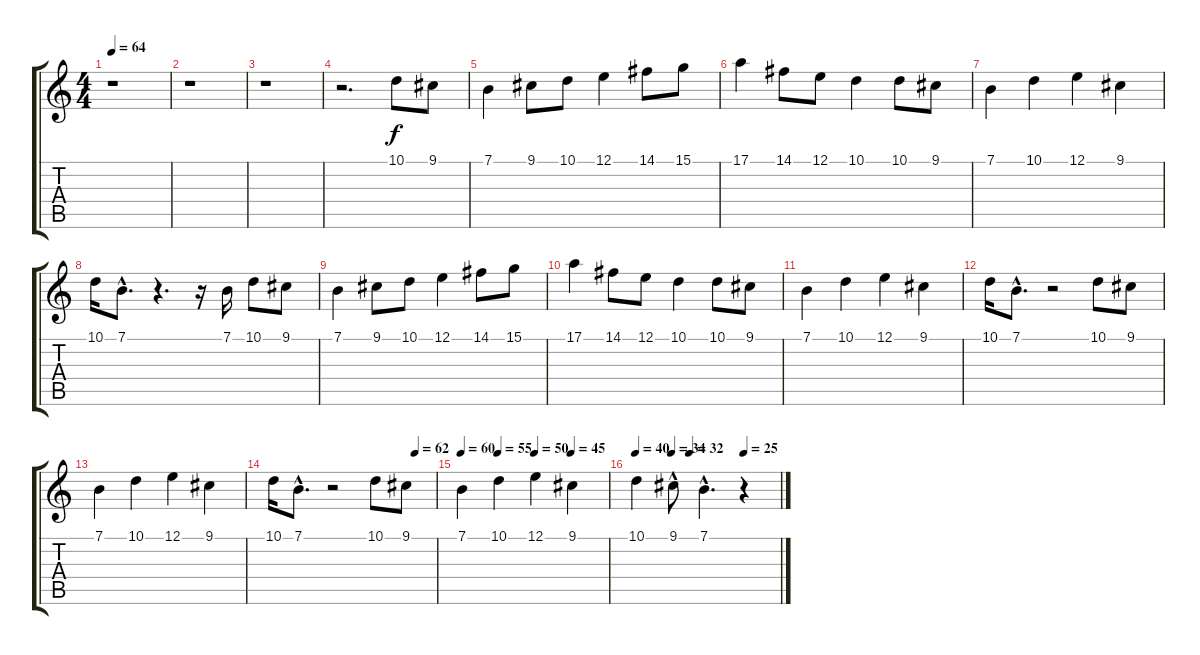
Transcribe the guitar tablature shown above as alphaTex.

\track "" {instrument acousticgrandpiano}
\staff {score tabs}
\tuning (E4 B3 G3 D3 A2 E2) {hide}
\ts (4 4)
\tempo 64
\clef g2
\ks c
r.1{dy f} |
r.1 |
r.1 |
r.2{d} 10.1.8 9.1.8 |
7.1.4 9.1.8 10.1.8 12.1.4 14.1.8 15.1.8 |
17.1.4 14.1.8 12.1.8 10.1.4 10.1.8 9.1.8 |
7.1.4 10.1.4 12.1.4 9.1.4 |
10.1.16 7.1{hac}.8{d} r.4{d} r.16 7.1.16 10.1.8 9.1.8 |
7.1.4 9.1.8 10.1.8 12.1.4 14.1.8 15.1.8 |
17.1.4 14.1.8 12.1.8 10.1.4 10.1.8 9.1.8 |
7.1.4 10.1.4 12.1.4 9.1.4 |
10.1.16 7.1{hac}.8{d} r.2 10.1.8 9.1.8 |
7.1.4 10.1.4 12.1.4 9.1.4 |
\tempo (62 0.875)
10.1.16 7.1{hac}.8{d} r.2 10.1.8 9.1.8 |
\tempo 60
\tempo (55 0.25)
\tempo (50 0.5)
\tempo (45 0.75)
7.1.4 10.1.4 12.1.4 9.1.4 |
\tempo 40
\tempo (34 0.25)
\tempo (32 0.375)
\tempo (25 0.75)
10.1.4 9.1{hac}.8 7.1{hac}.4{d} r.4
